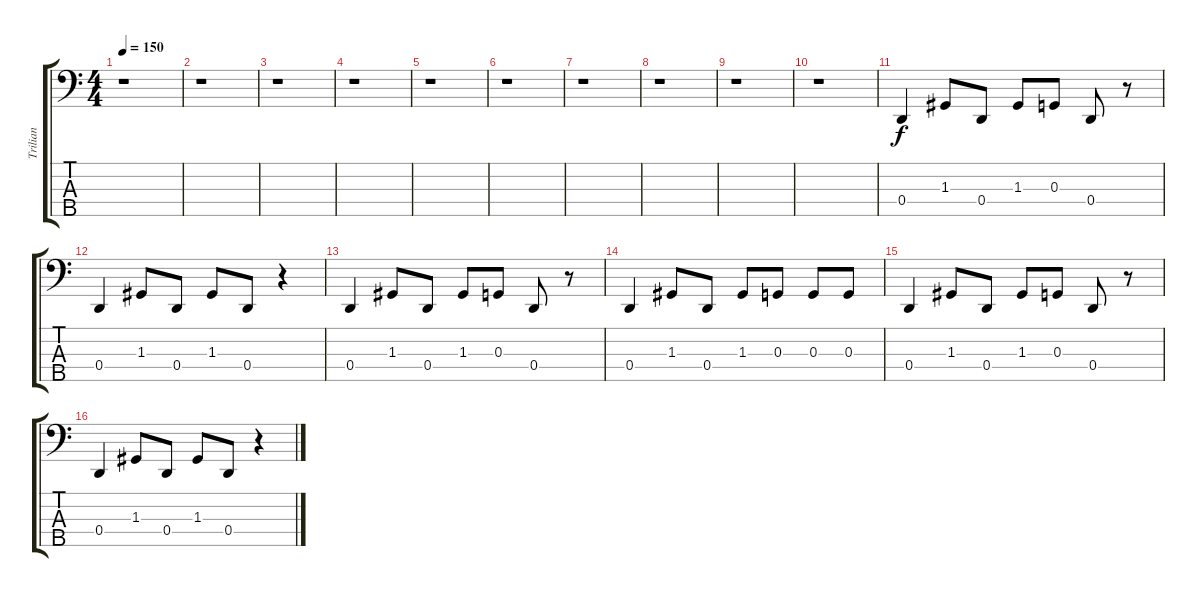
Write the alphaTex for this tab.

\track ("Trilian" "Trilian") {instrument electricbassfinger}
\staff {score tabs}
\tuning (F2 C2 G1 D1 A0) {hide}
\ts (4 4)
\tempo 150
\clef f4
\ks c
r.1{dy f instrument electricbassfinger} |
r.1 |
r.1 |
r.1 |
r.1 |
r.1 |
r.1 |
r.1 |
r.1 |
r.1 |
0.4.4 1.3.8 0.4.8 1.3.8 0.3.8 0.4.8 r.8 |
0.4.4 1.3.8 0.4.8 1.3.8 0.4.8 r.4 |
0.4.4 1.3.8 0.4.8 1.3.8 0.3.8 0.4.8 r.8 |
0.4.4 1.3.8 0.4.8 1.3.8 0.3.8 0.3.8 0.3.8 |
0.4.4 1.3.8 0.4.8 1.3.8 0.3.8 0.4.8 r.8 |
0.4.4 1.3.8 0.4.8 1.3.8 0.4.8 r.4
